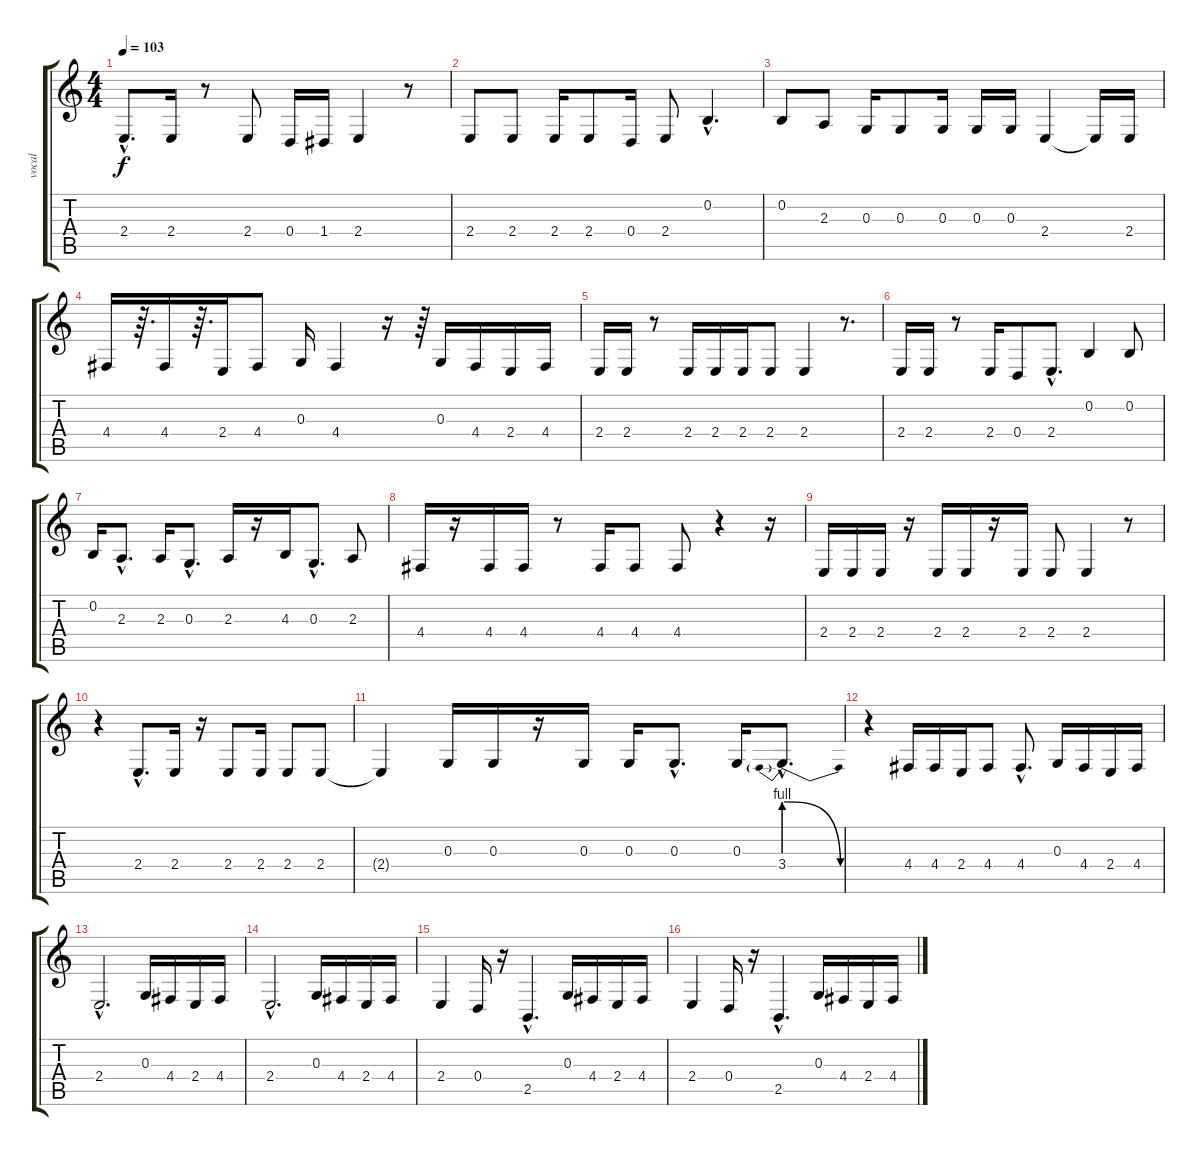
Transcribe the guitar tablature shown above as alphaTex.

\track ("vocal" "vocal") {instrument tuba}
\staff {score tabs}
\tuning (E4 B3 G3 D3 A2 E2) {hide}
\ts (4 4)
\tempo 103
\clef g2
\ks c
2.4{hac}.8{d dy f} 2.4.16 r.8 2.4.8 0.4.16 1.4.16 2.4.4 r.8 |
2.4.8 2.4.8 2.4.16 2.4.8 0.4.16 2.4.8 0.2{hac}.4{d} |
0.2.8 2.3.8 0.3.16 0.3.8 0.3.16 0.3.16 0.3.16 2.4.4 2.4{t}.16 2.4.16 |
4.4.16 r.64{d} 4.4.16 r.64{d} 2.4.16 4.4.8 0.3.16 4.4.4 r.16 r.64 0.3.16 4.4.16 2.4.16 4.4.16 |
2.4.16 2.4.16 r.8 2.4.16 2.4.16 2.4.16 2.4.8 2.4.4 r.8{d} |
2.4.16 2.4.16 r.8 2.4.16 0.4.8 2.4{hac}.8{d} 0.2.4 0.2.8 |
0.2.16 2.3{hac}.8{d} 2.3.16 0.3{hac}.8{d} 2.3.16 r.16 4.3.16 0.3{hac}.8{d} 2.3.8 |
4.4.16 r.16 4.4.16 4.4.16 r.8 4.4.16 4.4.8 4.4.8 r.4 r.16 |
2.4.16 2.4.16 2.4.16 r.16 2.4.16 2.4.16 r.16 2.4.16 2.4.8 2.4.4 r.8 |
r.4 2.4{hac}.8{d} 2.4.16 r.16 2.4.8 2.4.16 2.4.8 2.4.8 |
2.4{t}.4 0.3.16 0.3.16 r.16 0.3.16 0.3.16 0.3{hac}.8{d} 0.3.16 3.4{be (prebendrelease 0 4 60 0) hac}.8{d} |
r.4 4.4.16 4.4.16 2.4.16 4.4.8 4.4{hac}.8{d} 0.3.16 4.4.16 2.4.16 4.4.16 |
2.4{hac}.2{d} 0.3.16 4.4.16 2.4.16 4.4.16 |
2.4{hac}.2{d} 0.3.16 4.4.16 2.4.16 4.4.16 |
2.4.4 0.4.16 r.16 2.5{hac}.4{d} 0.3.16 4.4.16 2.4.16 4.4.16 |
2.4.4 0.4.16 r.16 2.5{hac}.4{d} 0.3.16 4.4.16 2.4.16 4.4.16
